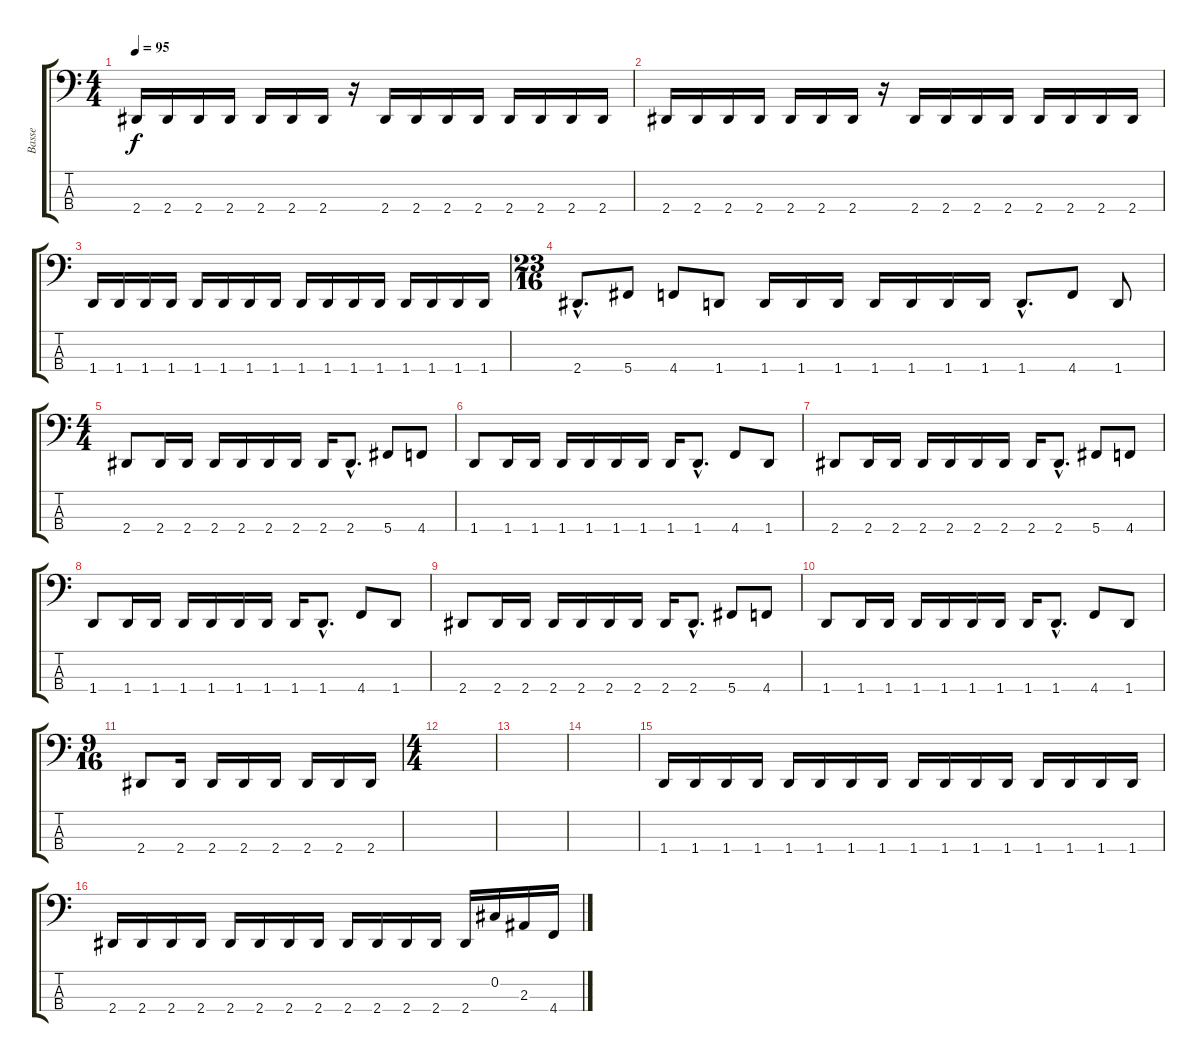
\track ("Basse" "Basse") {instrument acousticbass}
\staff {score tabs}
\tuning (Gb2 Db2 Ab1 Db1) {hide}
\ts (4 4)
\tempo 95
\clef f4
\ks c
2.4.16{dy f} 2.4.16 2.4.16 2.4.16 2.4.16 2.4.16 2.4.16 r.16 2.4.16 2.4.16 2.4.16 2.4.16 2.4.16 2.4.16 2.4.16 2.4.16 |
2.4.16 2.4.16 2.4.16 2.4.16 2.4.16 2.4.16 2.4.16 r.16 2.4.16 2.4.16 2.4.16 2.4.16 2.4.16 2.4.16 2.4.16 2.4.16 |
1.4.16 1.4.16 1.4.16 1.4.16 1.4.16 1.4.16 1.4.16 1.4.16 1.4.16 1.4.16 1.4.16 1.4.16 1.4.16 1.4.16 1.4.16 1.4.16 |
\ts (23 16)
2.4{hac}.8{d} 5.4.8 4.4.8 1.4.8 1.4.16 1.4.16 1.4.16 1.4.16 1.4.16 1.4.16 1.4.16 1.4{hac}.8{d} 4.4.8 1.4.8 |
\ts (4 4)
2.4.8 2.4.16 2.4.16 2.4.16 2.4.16 2.4.16 2.4.16 2.4.16 2.4{hac}.8{d} 5.4.8 4.4.8 |
1.4.8 1.4.16 1.4.16 1.4.16 1.4.16 1.4.16 1.4.16 1.4.16 1.4{hac}.8{d} 4.4.8 1.4.8 |
2.4.8 2.4.16 2.4.16 2.4.16 2.4.16 2.4.16 2.4.16 2.4.16 2.4{hac}.8{d} 5.4.8 4.4.8 |
1.4.8 1.4.16 1.4.16 1.4.16 1.4.16 1.4.16 1.4.16 1.4.16 1.4{hac}.8{d} 4.4.8 1.4.8 |
2.4.8 2.4.16 2.4.16 2.4.16 2.4.16 2.4.16 2.4.16 2.4.16 2.4{hac}.8{d} 5.4.8 4.4.8 |
1.4.8 1.4.16 1.4.16 1.4.16 1.4.16 1.4.16 1.4.16 1.4.16 1.4{hac}.8{d} 4.4.8 1.4.8 |
\ts (9 16)
2.4.8 2.4.16 2.4.16 2.4.16 2.4.16 2.4.16 2.4.16 2.4.16 |
\ts (4 4)
|
|
|
1.4.16 1.4.16 1.4.16 1.4.16 1.4.16 1.4.16 1.4.16 1.4.16 1.4.16 1.4.16 1.4.16 1.4.16 1.4.16 1.4.16 1.4.16 1.4.16 |
2.4.16 2.4.16 2.4.16 2.4.16 2.4.16 2.4.16 2.4.16 2.4.16 2.4.16 2.4.16 2.4.16 2.4.16 2.4.16 0.2.16 2.3.16 4.4.16
